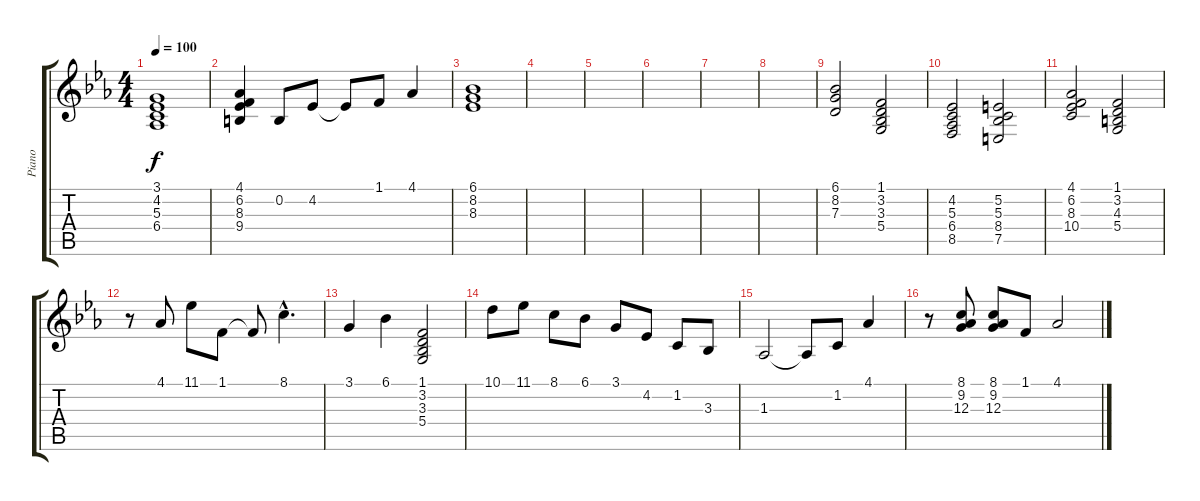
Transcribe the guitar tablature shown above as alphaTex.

\track ("Piano" "Piano") {instrument electricpiano1}
\staff {score tabs}
\tuning (E4 B3 G3 D3 A2 E2) {hide}
\ts (4 4)
\tempo 100
\clef g2
\ks eb
(3.1 4.2 5.3 6.4).1{dy f} |
(4.1 6.2 8.3 9.4).4 0.2.8 4.2.8 4.2{t}.8 1.1.8 4.1.4 |
(6.1 8.2 8.3).1 |
|
|
|
|
|
(6.1 8.2 7.3).2 (1.1 3.2 3.3 5.4).2 |
(4.2 5.3 6.4 8.5).2 (5.2 5.3 8.4 7.5).2 |
(4.1 6.2 8.3 10.4).2 (1.1 3.2 4.3 5.4).2 |
r.8 4.1.8 11.1.8 1.1.8 1.1{t}.8 8.1{hac}.4{d} |
3.1.4 6.1.4 (1.1 3.2 3.3 5.4).2 |
10.1.8 11.1.8 8.1.8 6.1.8 3.1.8 4.2.8 1.2.8 3.3.8 |
1.3.2 1.3{t}.8 1.2.8 4.1.4 |
r.8 (8.1 9.2 12.3).8 (8.1 9.2 12.3).8 1.1.8 4.1.2
